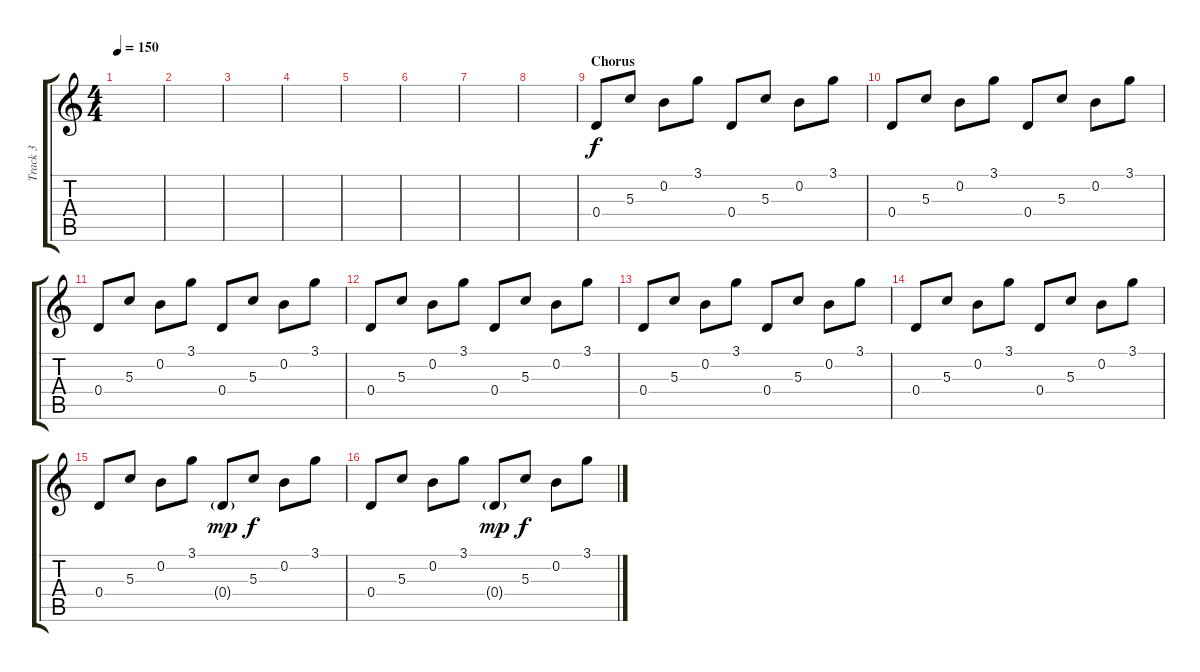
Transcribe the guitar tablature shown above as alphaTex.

\track ("Track 3" "Track 3") {instrument electricguitarclean}
\staff {score tabs}
\tuning (E4 B3 G3 D3 A2 E2) {hide}
\ts (4 4)
\tempo 150
\clef g2
\ks c
|
|
|
|
|
|
|
|
\section ("" "Chorus")
0.4.8 5.3.8 0.2.8 3.1.8 0.4.8 5.3.8 0.2.8 3.1.8 |
0.4.8 5.3.8 0.2.8 3.1.8 0.4.8 5.3.8 0.2.8 3.1.8 |
0.4.8 5.3.8 0.2.8 3.1.8 0.4.8 5.3.8 0.2.8 3.1.8 |
0.4.8 5.3.8 0.2.8 3.1.8 0.4.8 5.3.8 0.2.8 3.1.8 |
0.4.8 5.3.8 0.2.8 3.1.8 0.4.8 5.3.8 0.2.8 3.1.8 |
0.4.8 5.3.8 0.2.8 3.1.8 0.4.8 5.3.8 0.2.8 3.1.8 |
0.4.8 5.3.8 0.2.8 3.1.8 0.4{g}.8{dy mp} 5.3.8{dy f} 0.2.8 3.1.8 |
0.4.8 5.3.8 0.2.8 3.1.8 0.4{g}.8{dy mp} 5.3.8{dy f} 0.2.8 3.1.8
